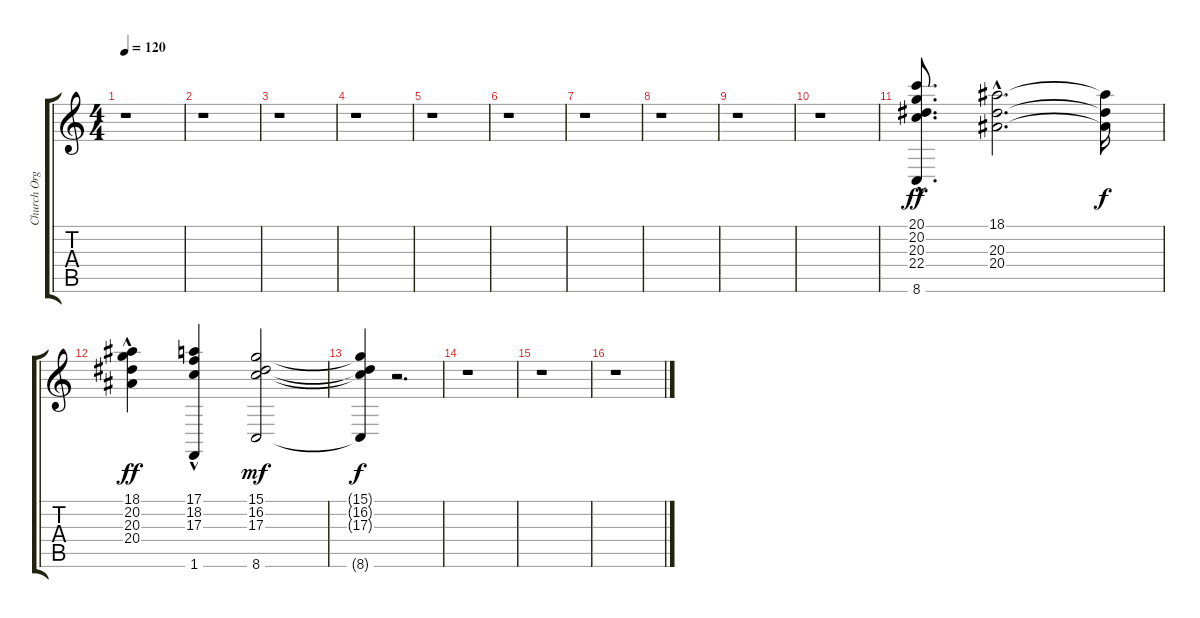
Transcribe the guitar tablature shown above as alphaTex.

\track ("Church Organ" "Church Org") {instrument churchorgan}
\staff {score tabs}
\tuning (E4 B3 G3 D3 A2 E2) {hide}
\ts (4 4)
\tempo 120
\clef g2
\ks c
r.1{dy ff instrument churchorgan} |
r.1 |
r.1 |
r.1 |
r.1 |
r.1 |
r.1 |
r.1 |
r.1 |
r.1 |
(20.1 20.2{hac} 20.3 22.4 8.6{hac}).8{d} (18.1{hac} 20.3{hac} 20.4{hac}).2{d} (18.1{t} 20.3{t} 20.4{t}).16{dy f} |
(18.1 20.2 20.3{hac} 20.4{hac}).4{dy ff} (17.1 18.2{hac} 17.3{hac} 1.6).4 (15.1 16.2 17.3 8.6).2{dy mf} |
(15.1{t} 16.2{t} 17.3{t} 8.6{t}).4{dy f} r.2{d} |
r.1 |
r.1 |
r.1
